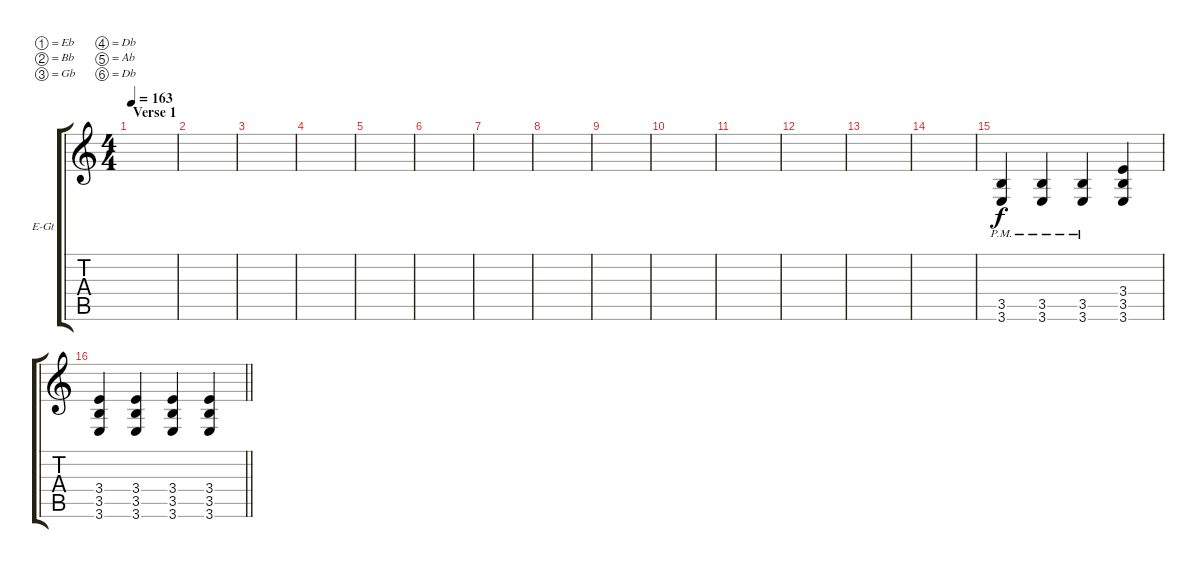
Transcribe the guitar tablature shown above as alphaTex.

\bracketExtendMode groupsimilarinstruments
\firstSystemTrackNameOrientation horizontal
\otherSystemsTrackNameOrientation horizontal
\track ("Guitar 1" "E-Gt") {instrument distortionguitar}
\staff {score tabs}
\tuning (Eb4 Bb3 Gb3 Db3 Ab2 Db2)
\ts (4 4)
\section ("" "Verse 1")
\tempo 163
\clef g2
\ks c
|
|
|
|
|
|
|
|
|
|
|
|
|
|
(3.5{pm} 3.6{pm}).4 (3.5{pm} 3.6{pm}).4 (3.5{pm} 3.6{pm}).4 (3.4 3.5 3.6).4 |
\barLineRight lightlight
(3.4 3.5 3.6).4 (3.4 3.5 3.6).4 (3.4 3.5 3.6).4 (3.4 3.5 3.6).4
